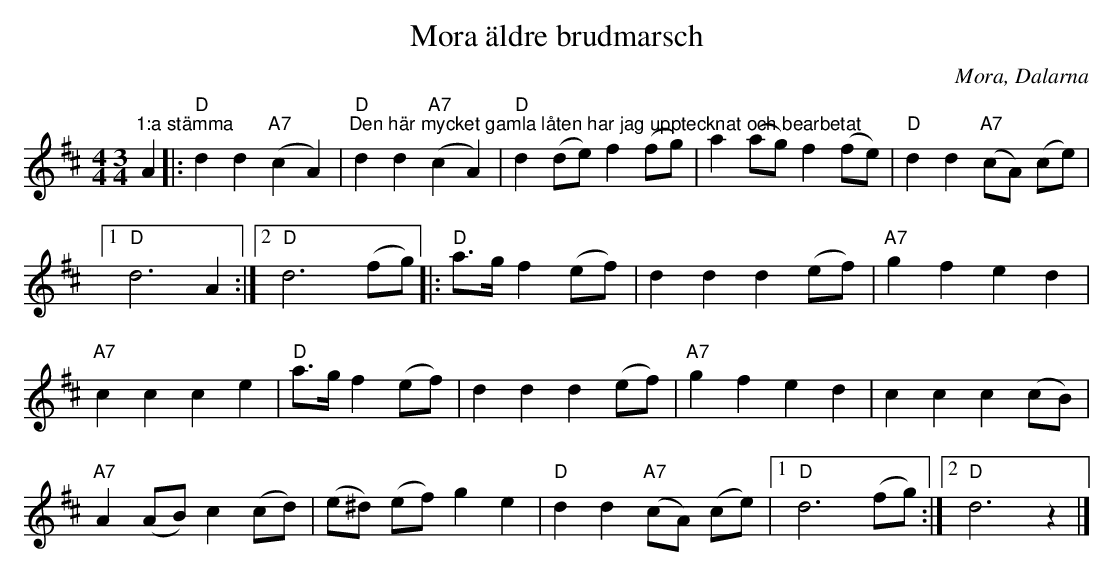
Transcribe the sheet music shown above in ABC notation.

X:1
T:Mora äldre brudmarsch
O:Mora, Dalarna
L:1/8
M:4/4 3/4
K:D
V:1
"^1:a stämma"
A2 |: "D"d2 d2 "A7"(c2 A2) | "D""^Den här mycket gamla låten har jag upptecknat och bearbetat"d2 d2 "A7"(c2 A2) | "D"d2 (de) f2 (fg) | a2 (ag) f2 (fe) | "D"d2 d2 "A7"(cA) (ce) |1
"D" d6 A2 :|2 "D"d6 (fg) |: "D"a>g f2 (ef) | d2 d2 d2 (ef) | "A7"g2 f2 e2 d2 |
"A7"c2 c2 c2 e2 | "D"a>g f2 (ef) | d2 d2 d2 (ef) | "A7"g2 f2 e2 d2 | c2 c2 c2 (cB) |
"A7"A2 (AB) c2 (cd) | (e^d) (ef) g2 e2 | "D"d2 d2 "A7"(cA) (ce) |1 "D"d6 (fg) :|2 "D"d6 z2 |]
